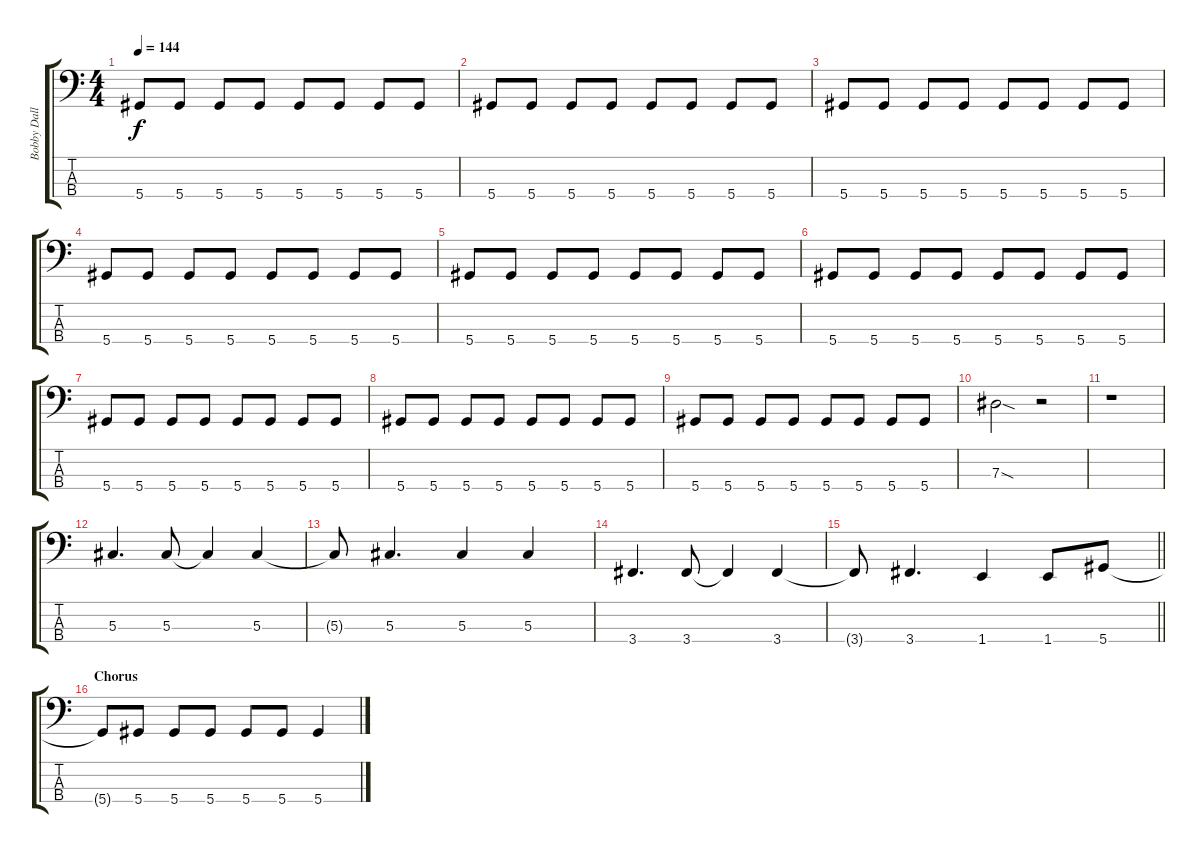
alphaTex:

\track ("Bobby Dall - Bass" "Bobby Dall") {instrument electricbasspick}
\staff {score tabs}
\tuning (Gb2 Db2 Ab1 Eb1) {hide}
\ts (4 4)
\tempo 144
\clef f4
\ks c
5.4.8{dy f} 5.4.8 5.4.8 5.4.8 5.4.8 5.4.8 5.4.8 5.4.8 |
5.4.8 5.4.8 5.4.8 5.4.8 5.4.8 5.4.8 5.4.8 5.4.8 |
5.4.8 5.4.8 5.4.8 5.4.8 5.4.8 5.4.8 5.4.8 5.4.8 |
5.4.8 5.4.8 5.4.8 5.4.8 5.4.8 5.4.8 5.4.8 5.4.8 |
5.4.8 5.4.8 5.4.8 5.4.8 5.4.8 5.4.8 5.4.8 5.4.8 |
5.4.8 5.4.8 5.4.8 5.4.8 5.4.8 5.4.8 5.4.8 5.4.8 |
5.4.8 5.4.8 5.4.8 5.4.8 5.4.8 5.4.8 5.4.8 5.4.8 |
5.4.8 5.4.8 5.4.8 5.4.8 5.4.8 5.4.8 5.4.8 5.4.8 |
5.4.8 5.4.8 5.4.8 5.4.8 5.4.8 5.4.8 5.4.8 5.4.8 |
7.3{sod}.2 r.2 |
r.1 |
5.3.4{d} 5.3.8 5.3{t}.4 5.3.4 |
5.3{t}.8 5.3.4{d} 5.3.4 5.3.4 |
3.4.4{d} 3.4.8 3.4{t}.4 3.4.4 |
\barLineRight lightlight
3.4{t}.8 3.4.4{d} 1.4.4 1.4.8 5.4.8 |
\section ("" "Chorus")
5.4{t}.8 5.4.8 5.4.8 5.4.8 5.4.8 5.4.8 5.4.4
